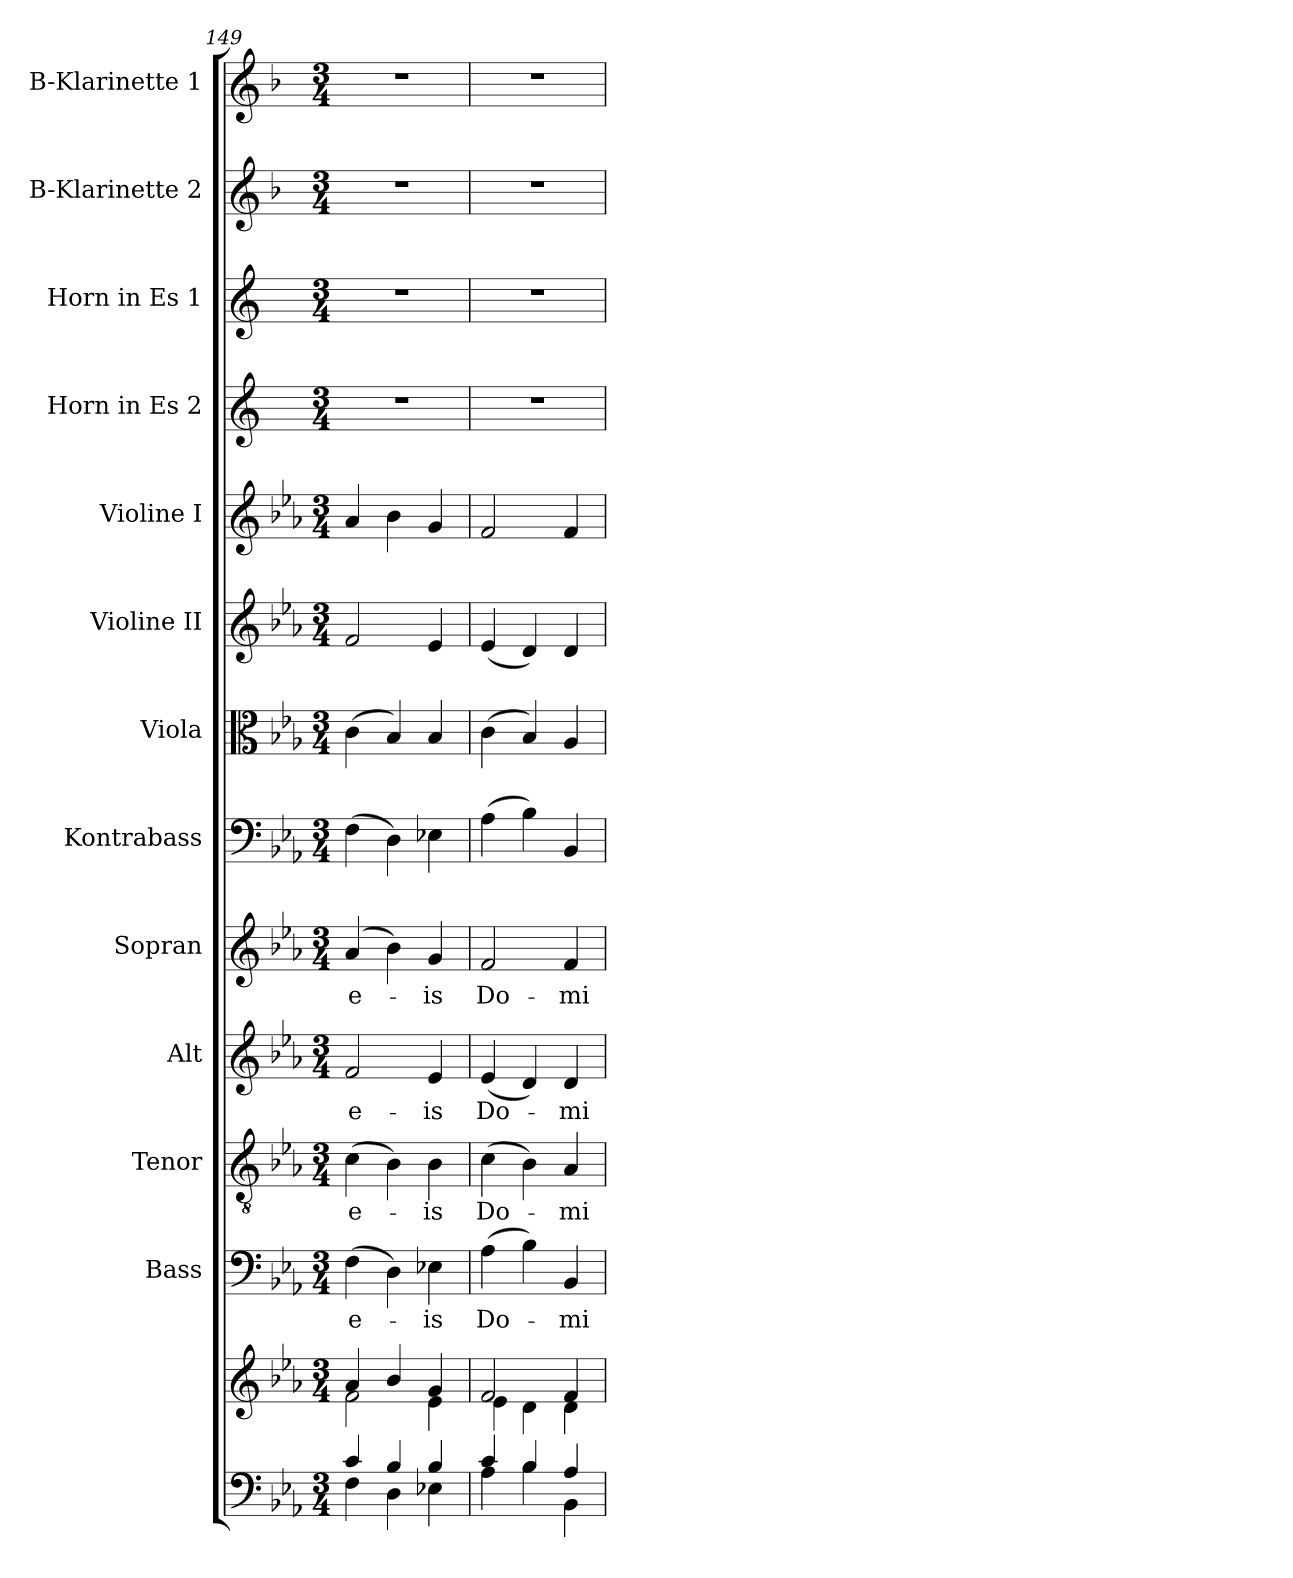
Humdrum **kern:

**kern	**kern	**kern	**text	**kern	**text	**kern	**text	**kern	**text	**kern	**kern	**kern	**kern	**kern	**kern	**kern	**kern
*part13	*part13	*part12	*part12	*part11	*part11	*part10	*part10	*part9	*part9	*part8	*part7	*part6	*part5	*part4	*part3	*part2	*part1
*staff14	*staff13	*staff12	*staff12	*staff11	*staff11	*staff10	*staff10	*staff9	*staff9	*staff8	*staff7	*staff6	*staff5	*staff4	*staff3	*staff2	*staff1
*	*	*I"Bass	*	*I"Tenor	*	*I"Alt	*	*I"Sopran	*	*I"Kontrabass	*I"Viola	*I"Violine II	*I"Violine I	*I"Horn in Es 2	*I"Horn in Es 1	*I"B-Klarinette 2	*I"B-Klarinette 1
*	*	*I'B.	*	*I'T.	*	*I'A.	*	*I'S.	*	*I'Kb.	*I'Vla.	*I'Vl. II	*I'Vl. I	*	*	*I'B Kl. 2	*I'B Kl. 1
*clefF4	*clefG2	*clefF4	*	*clefGv2	*	*clefG2	*	*clefG2	*	*clefF4	*clefC3	*clefG2	*clefG2	*clefG2	*clefG2	*clefG2	*clefG2
*	*	*	*	*	*	*	*	*	*	*ITrd7c12	*	*	*	*ITrd5c9	*ITrd5c9	*ITrd1c2	*ITrd1c2
*k[b-e-a-]	*k[b-e-a-]	*k[b-e-a-]	*	*k[b-e-a-]	*	*k[b-e-a-]	*	*k[b-e-a-]	*	*k[b-e-a-]	*k[b-e-a-]	*k[b-e-a-]	*k[b-e-a-]	*k[b-e-a-]	*k[b-e-a-]	*k[b-e-a-]	*k[b-e-a-]
*E-:	*E-:	*E-:	*	*E-:	*	*E-:	*	*E-:	*	*E-:	*E-:	*E-:	*E-:	*E-:	*E-:	*E-:	*E-:
*M3/4	*M3/4	*M3/4	*	*M3/4	*	*M3/4	*	*M3/4	*	*M3/4	*M3/4	*M3/4	*M3/4	*M3/4	*M3/4	*M3/4	*M3/4
=149	=149	=149	=149	=149	=149	=149	=149	=149	=149	=149	=149	=149	=149	=149	=149	=149	=149
*^	*^	*	*	*	*	*	*	*	*	*	*	*	*	*	*	*	*
!	!	!	!	!	!LO:LY:b	!	!LO:LY:b	!	!LO:LY:b	!	!LO:LY:b	!	!	!	!	!	!	!	!
4c/	4F\	4a-/	2f\	(>4F\	e-	(>4c\	e-	2f/	e-	(4a-/	e-	(>4FF\	(>4c\	2f/	4a-/	2.r	2.r	2.r	2.r
4B-/	4D\	4b-/	.	4D\)	.	4B-\)	.	.	.	4b-\)	.	4DD\)	4B-/)	.	4b-\	.	.	.	.
!	!	!	!	!	!LO:LY:b	!	!LO:LY:b	!	!LO:LY:b	!	!LO:LY:b	!	!	!	!	!	!	!	!
4B-/	4E-X\	4g/	4e-\	4E-X\	-is	4B-\	-is	4e-/	-is	4g/	-is	4EE-X\	4B-/	4e-/	4g/	.	.	.	.
=150	=150	=150	=150	=150	=150	=150	=150	=150	=150	=150	=150	=150	=150	=150	=150	=150	=150	=150	=150
!	!	!	!	!	!LO:LY:b	!	!LO:LY:b	!	!LO:LY:b	!	!LO:LY:b	!	!	!	!	!	!	!	!
4c/	4A-\	2f/	4e-\	(>4A-\	Do-	(>4c\	Do-	(<4e-/	Do-	2f/	Do-	(>4AA-\	(>4c\	(<4e-/	2f/	2.r	2.r	2.r	2.r
4B-/	4B-\	.	4d\	4B-\)	.	4B-\)	.	4d/)	.	.	.	4BB-\)	4B-/)	4d/)	.	.	.	.	.
!	!	!	!	!	!LO:LY:b	!	!LO:LY:b	!	!LO:LY:b	!	!LO:LY:b	!	!	!	!	!	!	!	!
4A-/	4BB-\	4f/	4d\	4BB-/	-mi-	4A-/	-mi-	4d/	-mi-	4f/	-mi-	4BBB-/	4A-/	4d/	4f/	.	.	.	.
*v	*v	*	*	*	*	*	*	*	*	*	*	*	*	*	*	*	*	*	*
*	*v	*v	*	*	*	*	*	*	*	*	*	*	*	*	*	*	*	*
=	=	=	=	=	=	=	=	=	=	=	=	=	=	=	=	=	=
*-	*-	*-	*-	*-	*-	*-	*-	*-	*-	*-	*-	*-	*-	*-	*-	*-	*-
